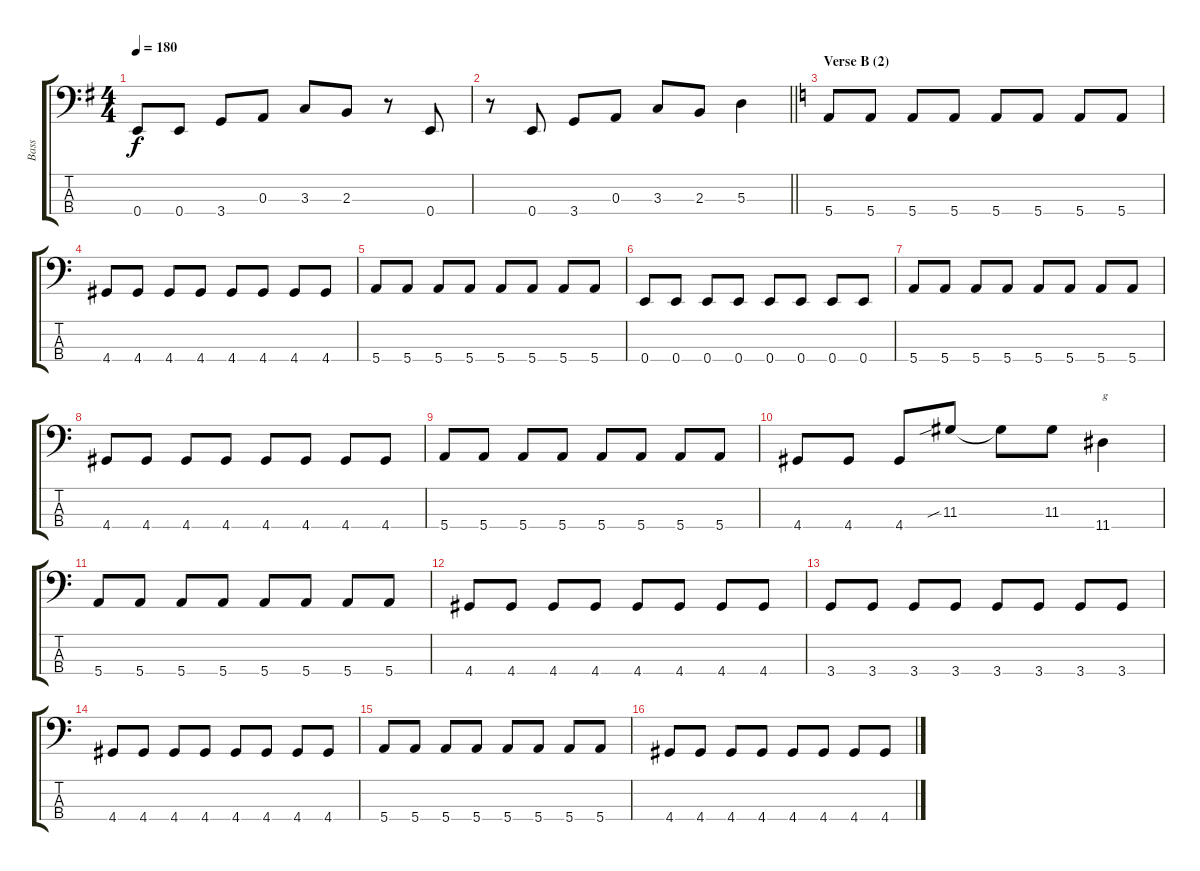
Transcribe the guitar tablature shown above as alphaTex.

\track ("Bass" "Bass") {instrument electricbasspick}
\staff {score tabs}
\tuning (G2 D2 A1 E1) {hide}
\ts (4 4)
\tempo 180
\clef f4
\ks g
0.4.8{dy f} 0.4.8 3.4.8 0.3.8 3.3.8 2.3.8 r.8 0.4.8 |
\barLineRight lightlight
r.8 0.4.8 3.4.8 0.3.8 3.3.8 2.3.8 5.3.4 |
\section ("" "Verse B (2)")
\ks c
5.4.8 5.4.8 5.4.8 5.4.8 5.4.8 5.4.8 5.4.8 5.4.8 |
4.4.8 4.4.8 4.4.8 4.4.8 4.4.8 4.4.8 4.4.8 4.4.8 |
5.4.8 5.4.8 5.4.8 5.4.8 5.4.8 5.4.8 5.4.8 5.4.8 |
0.4.8 0.4.8 0.4.8 0.4.8 0.4.8 0.4.8 0.4.8 0.4.8 |
5.4.8 5.4.8 5.4.8 5.4.8 5.4.8 5.4.8 5.4.8 5.4.8 |
4.4.8 4.4.8 4.4.8 4.4.8 4.4.8 4.4.8 4.4.8 4.4.8 |
5.4.8 5.4.8 5.4.8 5.4.8 5.4.8 5.4.8 5.4.8 5.4.8 |
4.4.8 4.4.8 4.4.8 11.3{sib}.8 11.3{t}.8 11.3.8 11.4.4{txt "g"} |
5.4.8 5.4.8 5.4.8 5.4.8 5.4.8 5.4.8 5.4.8 5.4.8 |
4.4.8 4.4.8 4.4.8 4.4.8 4.4.8 4.4.8 4.4.8 4.4.8 |
3.4.8 3.4.8 3.4.8 3.4.8 3.4.8 3.4.8 3.4.8 3.4.8 |
4.4.8 4.4.8 4.4.8 4.4.8 4.4.8 4.4.8 4.4.8 4.4.8 |
5.4.8 5.4.8 5.4.8 5.4.8 5.4.8 5.4.8 5.4.8 5.4.8 |
4.4.8 4.4.8 4.4.8 4.4.8 4.4.8 4.4.8 4.4.8 4.4.8
